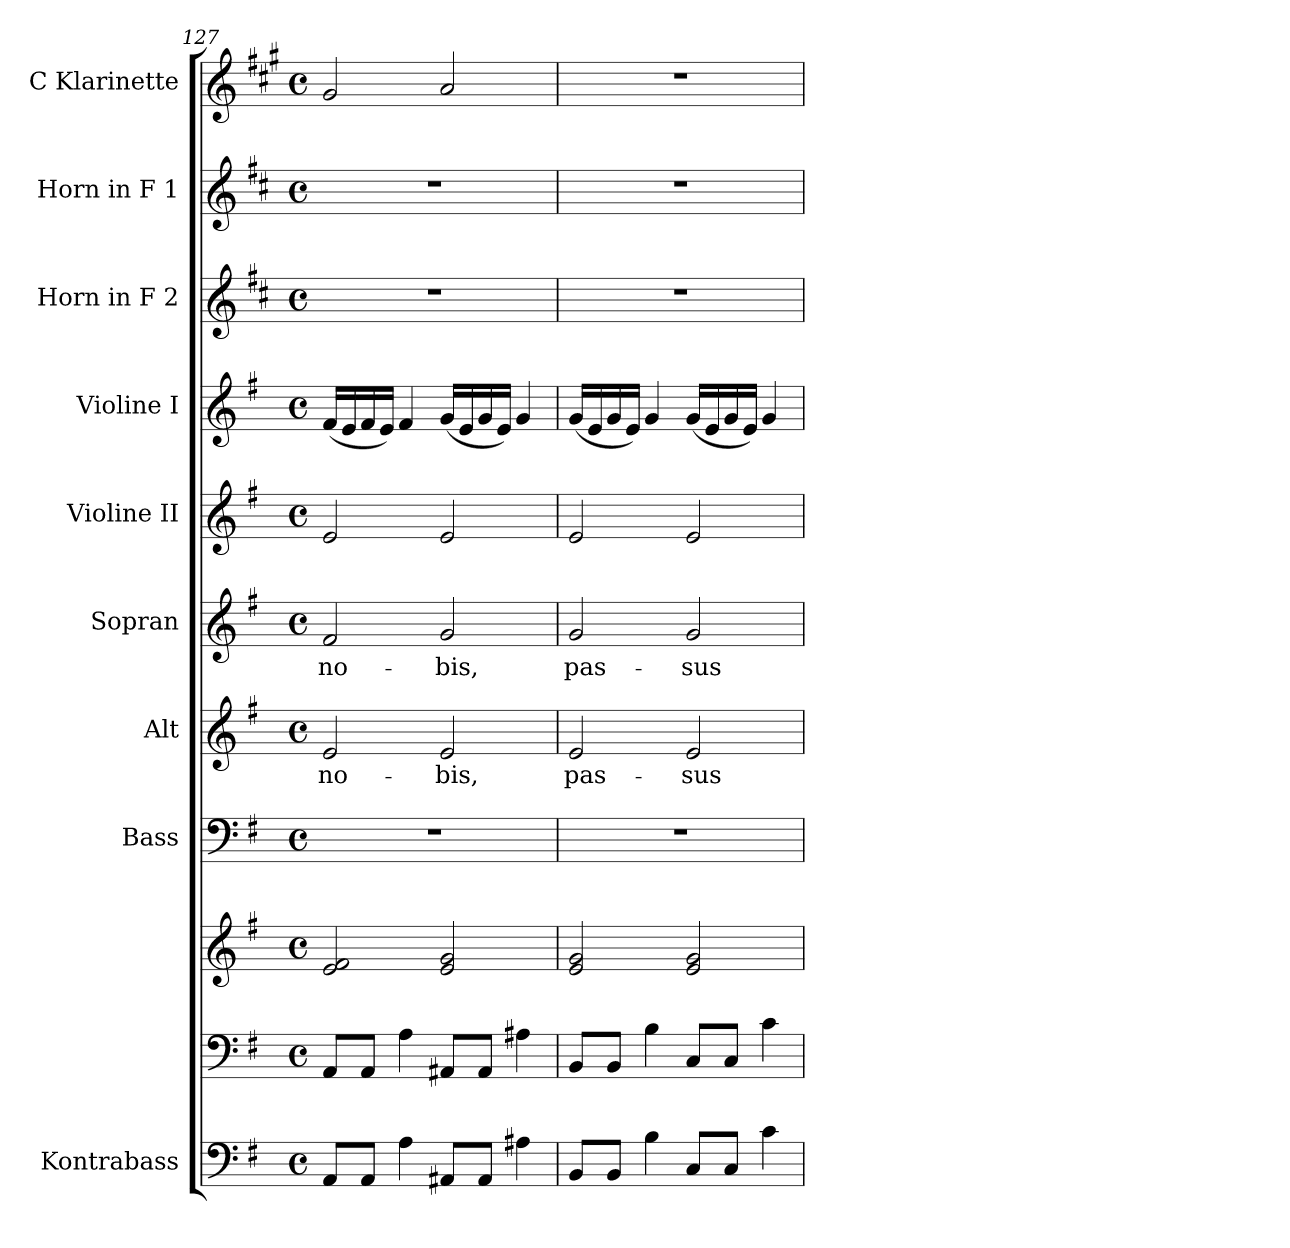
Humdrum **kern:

**kern	**kern	**kern	**kern	**kern	**text	**kern	**text	**kern	**kern	**kern	**kern	**kern
*part10	*part9	*part9	*part8	*part7	*part7	*part6	*part6	*part5	*part4	*part3	*part2	*part1
*staff11	*staff10	*staff9	*staff8	*staff7	*staff7	*staff6	*staff6	*staff5	*staff4	*staff3	*staff2	*staff1
*I"Kontrabass	*	*	*I"Bass	*I"Alt	*	*I"Sopran	*	*I"Violine II	*I"Violine I	*I"Horn in F 2	*I"Horn in F 1	*I"C Klarinette
*I'Kb.	*	*	*I'B.	*I'A.	*	*I'S.	*	*I'Vl. II	*I'Vl. I	*	*	*I'Kl.
*clefF4	*clefF4	*clefG2	*clefF4	*clefG2	*	*clefG2	*	*clefG2	*clefG2	*clefG2	*clefG2	*clefG2
*ITrd7c12	*	*	*	*	*	*	*	*	*	*ITrd4c7	*ITrd4c7	*ITrd1c2
*k[f#]	*k[f#]	*k[f#]	*k[f#]	*k[f#]	*	*k[f#]	*	*k[f#]	*k[f#]	*k[f#]	*k[f#]	*k[f#]
*G:	*G:	*G:	*G:	*G:	*	*G:	*	*G:	*G:	*G:	*G:	*G:
*M4/4	*M4/4	*M4/4	*M4/4	*M4/4	*	*M4/4	*	*M4/4	*M4/4	*M4/4	*M4/4	*M4/4
*met(c)	*met(c)	*met(c)	*met(c)	*met(c)	*	*met(c)	*	*met(c)	*met(c)	*met(c)	*met(c)	*met(c)
=127	=127	=127	=127	=127	=127	=127	=127	=127	=127	=127	=127	=127
!	!	!	!	!	!LO:LY:b	!	!LO:LY:b	!	!	!	!	!
8AAA/L	8AA/L	2e/ 2f#/	1r	2e/	no-	2f#/	no-	2e/	(<16f#/LL	1r	1r	2f#/
.	.	.	.	.	.	.	.	.	16e/	.	.	.
8AAA/J	8AA/J	.	.	.	.	.	.	.	16f#/	.	.	.
.	.	.	.	.	.	.	.	.	16e/JJ)	.	.	.
4AA\	4A\	.	.	.	.	.	.	.	4f#/	.	.	.
!	!	!	!	!	!LO:LY:b	!	!LO:LY:b	!	!	!	!	!
8AAA#X/L	8AA#X/L	2e/ 2g/	.	2e/	-bis,	2g/	-bis,	2e/	(<16g/LL	.	.	2g/
.	.	.	.	.	.	.	.	.	16e/	.	.	.
8AAA#/J	8AA#/J	.	.	.	.	.	.	.	16g/	.	.	.
.	.	.	.	.	.	.	.	.	16e/JJ)	.	.	.
4AA#X\	4A#X\	.	.	.	.	.	.	.	4g/	.	.	.
!!LO:PB:g=z
=128	=128	=128	=128	=128	=128	=128	=128	=128	=128	=128	=128	=128
!	!	!	!	!	!LO:LY:b	!	!LO:LY:b	!	!	!	!	!
8BBB/L	8BB/L	2e/ 2g/	1r	2e/	pas-	2g/	pas-	2e/	(<16g/LL	1r	1r	1r
.	.	.	.	.	.	.	.	.	16e/	.	.	.
8BBB/J	8BB/J	.	.	.	.	.	.	.	16g/	.	.	.
.	.	.	.	.	.	.	.	.	16e/JJ)	.	.	.
4BB\	4B\	.	.	.	.	.	.	.	4g/	.	.	.
!	!	!	!	!	!LO:LY:b	!	!LO:LY:b	!	!	!	!	!
8CC/L	8C/L	2e/ 2g/	.	2e/	-sus	2g/	-sus	2e/	(<16g/LL	.	.	.
.	.	.	.	.	.	.	.	.	16e/	.	.	.
8CC/J	8C/J	.	.	.	.	.	.	.	16g/	.	.	.
.	.	.	.	.	.	.	.	.	16e/JJ)	.	.	.
4C\	4c\	.	.	.	.	.	.	.	4g/	.	.	.
=	=	=	=	=	=	=	=	=	=	=	=	=
*-	*-	*-	*-	*-	*-	*-	*-	*-	*-	*-	*-	*-
